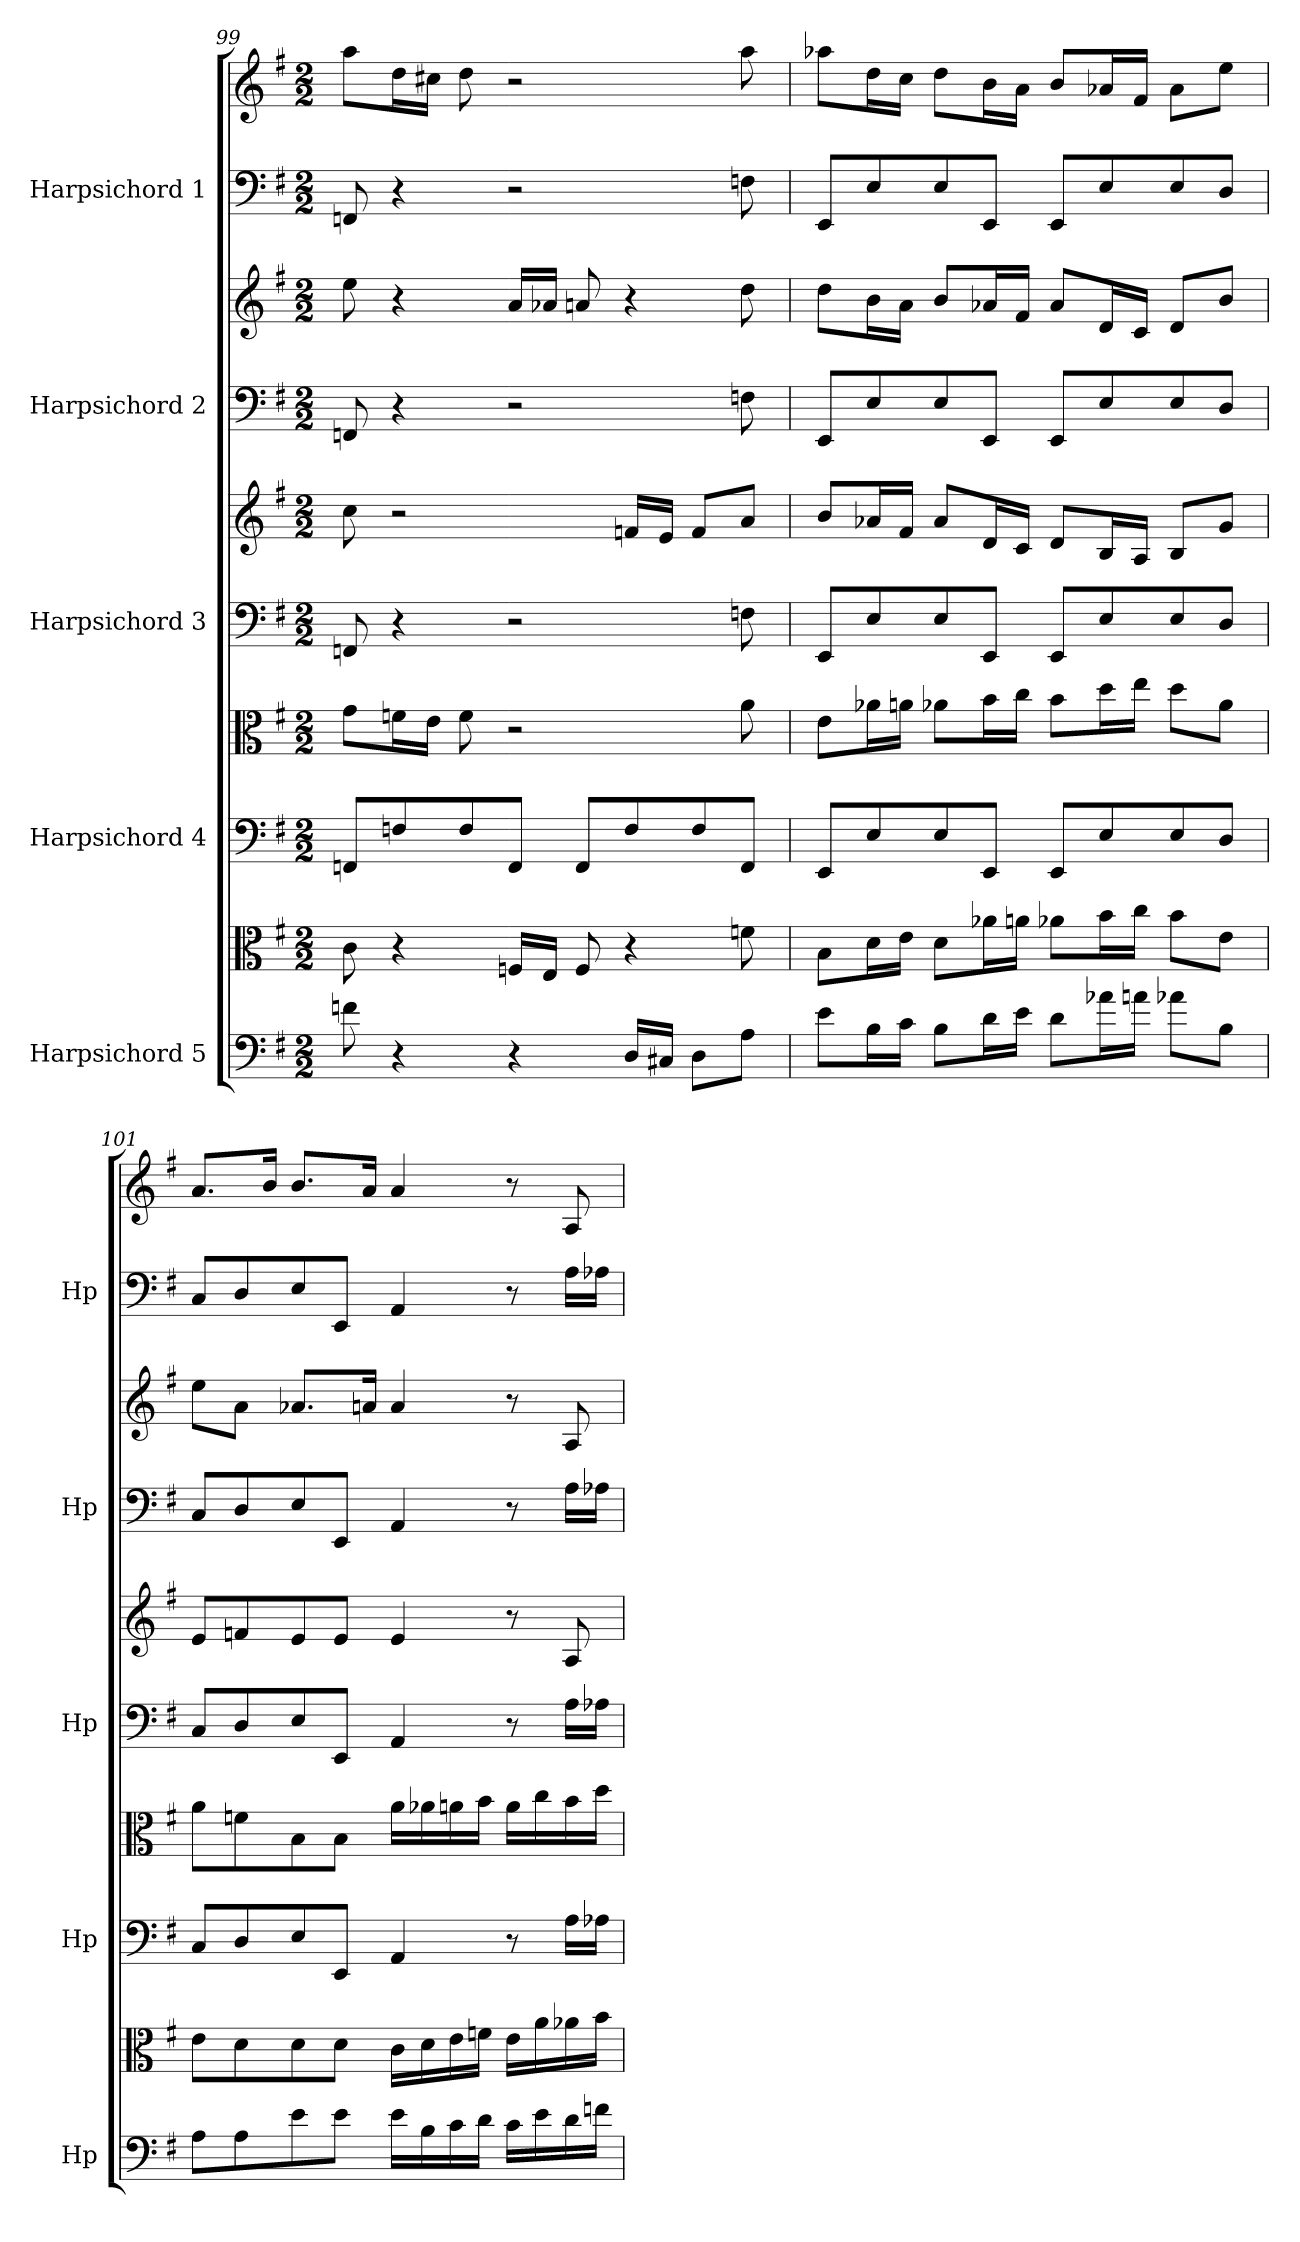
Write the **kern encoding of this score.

**kern	**kern	**kern	**kern	**kern	**kern	**kern	**kern	**kern	**kern
*part5	*part5	*part4	*part4	*part3	*part3	*part2	*part2	*part1	*part1
*staff10	*staff9	*staff8	*staff7	*staff6	*staff5	*staff4	*staff3	*staff2	*staff1
*I"Harpsichord 5	*	*I"Harpsichord 4	*	*I"Harpsichord 3	*	*I"Harpsichord 2	*	*I"Harpsichord 1	*
*I'Hp	*	*I'Hp	*	*I'Hp	*	*I'Hp	*	*I'Hp	*
*clefF4	*clefC3	*clefF4	*clefC3	*clefF4	*clefG2	*clefF4	*clefG2	*clefF4	*clefG2
*k[f#]	*k[f#]	*k[f#]	*k[f#]	*k[f#]	*k[f#]	*k[f#]	*k[f#]	*k[f#]	*k[f#]
*M2/2	*M2/2	*M2/2	*M2/2	*M2/2	*M2/2	*M2/2	*M2/2	*M2/2	*M2/2
=99	=99	=99	=99	=99	=99	=99	=99	=99	=99
8fn\	8c\	8FFn/L	8g\L	8FFn/	8cc\	8FFn/	8ee\	8FFn/	8aa\L
4r	4r	8Fn/	16fn\L	4r	2r	4r	4r	4r	16dd\L
.	.	.	16e\JJ	.	.	.	.	.	16cc#X\JJ
.	.	8F/	8f\	.	.	.	.	.	8dd\
4r	16Fn/LL	8FF/J	2r	2r	.	2r	16a/LL	2r	2r
.	16E/JJ	.	.	.	.	.	16a-X/JJ	.	.
.	8F/	8FF/L	.	.	.	.	8an/	.	.
16D/LL	4r	8F/	.	.	16fn/LL	.	4r	.	.
16C#X/JJ	.	.	.	.	16e/JJ	.	.	.	.
8D\L	.	8F/	.	.	8f/L	.	.	.	.
8A\J	8fn\	8FF/J	8a\	8Fn\	8a/J	8Fn\	8dd\	8Fn\	8aa\
!!LO:PB:g=z
=100	=100	=100	=100	=100	=100	=100	=100	=100	=100
8e\L	8B\L	8EE/L	8e\L	8EE/L	8b/L	8EE/L	8dd\L	8EE/L	8aa-X\L
16B\L	16d\L	8E/	16a-X\L	8E/	16a-X/L	8E/	16b\L	8E/	16dd\L
16c\JJ	16e\JJ	.	16an\JJ	.	16f#/JJ	.	16a\JJ	.	16cc\JJ
8B\L	8d\L	8E/	8a-X\L	8E/	8a-/L	8E/	8b/L	8E/	8dd\L
16d\L	16a-X\L	8EE/J	16b\L	8EE/J	16d/L	8EE/J	16a-X/L	8EE/J	16b\L
16e\JJ	16an\JJ	.	16cc\JJ	.	16c/JJ	.	16f#/JJ	.	16a\JJ
8d\L	8a-X\L	8EE/L	8b\L	8EE/L	8d/L	8EE/L	8a-/L	8EE/L	8b/L
16a-X\L	16b\L	8E/	16dd\L	8E/	16B/L	8E/	16d/L	8E/	16a-X/L
16an\JJ	16cc\JJ	.	16ee\JJ	.	16A/JJ	.	16c/JJ	.	16f#/JJ
8a-X\L	8b\L	8E/	8dd\L	8E/	8B/L	8E/	8d/L	8E/	8a-\L
8B\J	8e\J	8D/J	8a-\J	8D/J	8g/J	8D/J	8b/J	8D/J	8ee\J
=101	=101	=101	=101	=101	=101	=101	=101	=101	=101
8A\L	8e\L	8C/L	8a\L	8C/L	8e/L	8C/L	8ee\L	8C/L	8.a/L
8A\	8d\	8D/	8fn\	8D/	8fn/	8D/	8a\J	8D/	.
.	.	.	.	.	.	.	.	.	16b/Jk
8e\	8d\	8E/	8B\	8E/	8e/	8E/	8.a-X/L	8E/	8.b/L
8e\J	8d\J	8EE/J	8B\J	8EE/J	8e/J	8EE/J	.	8EE/J	.
.	.	.	.	.	.	.	16an/Jk	.	16a/Jk
16e\LL	16c\LL	4AA/	16a\LL	4AA/	4e/	4AA/	4a/	4AA/	4a/
16B\	16d\	.	16a-X\	.	.	.	.	.	.
16c\	16e\	.	16an\	.	.	.	.	.	.
16d\JJ	16fn\JJ	.	16b\JJ	.	.	.	.	.	.
16c\LL	16e\LL	8r	16a\LL	8r	8r	8r	8r	8r	8r
16e\	16a\	.	16cc\	.	.	.	.	.	.
16d\	16a-X\	16A\LL	16b\	16A\LL	8A/	16A\LL	8A/	16A\LL	8A/
16fn\JJ	16b\JJ	16A-X\JJ	16dd\JJ	16A-X\JJ	.	16A-X\JJ	.	16A-X\JJ	.
=	=	=	=	=	=	=	=	=	=
*-	*-	*-	*-	*-	*-	*-	*-	*-	*-
